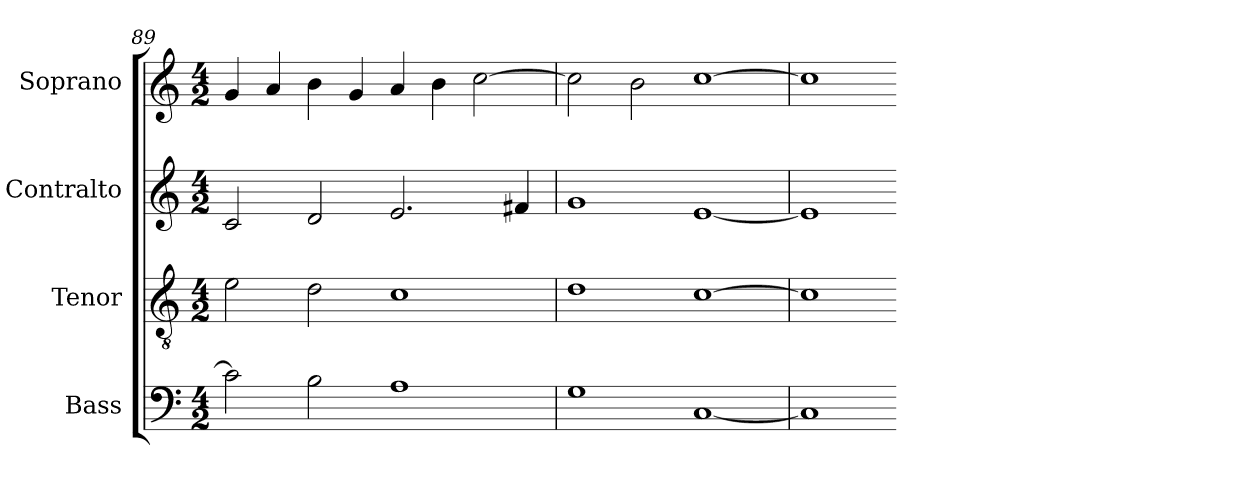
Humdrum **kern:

**kern	**kern	**kern	**kern
*part4	*part3	*part2	*part1
*staff4	*staff3	*staff2	*staff1
*I"Bass	*I"Tenor	*I"Contralto	*I"Soprano
*I'B	*I'T	*I'A	*I'S
*clefF4	*clefGv2	*clefG2	*clefG2
*k[]	*k[]	*k[]	*k[]
*C:ion	*C:ion	*C:ion	*C:ion
*M4/2	*M4/2	*M4/2	*M4/2
=89	=89	=89	=89
2c]	2e	2c	4g
.	.	.	4a
2B	2d	2d	4b
.	.	.	4g
1A	1c	2.e	4a
.	.	.	4b
.	.	.	[2cc
.	.	4f#X	.
=90	=90	=90	=90
1G	1d	1g	2cc]
.	.	.	2b
[1C	[1c	[1e	[1cc
=91	=91	=91	=91
1C]	1c]	1e]	1cc]
=-	=-	=-	=-
*-	*-	*-	*-
